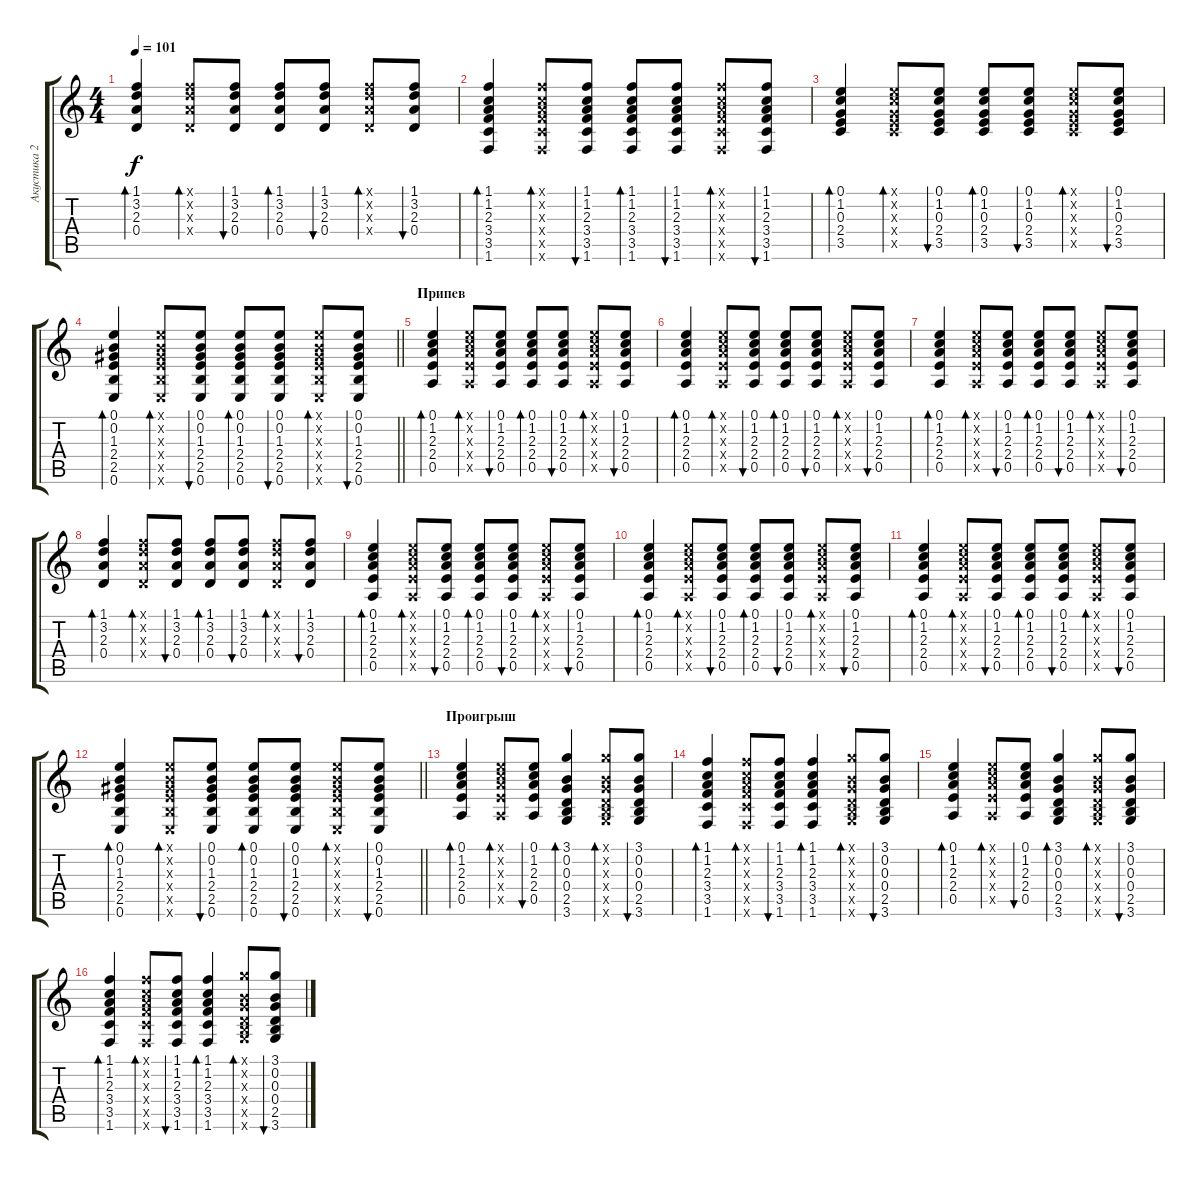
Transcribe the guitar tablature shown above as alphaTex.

\track ("Акустика 2" "Акустика 2") {instrument acousticguitarsteel}
\staff {score tabs}
\tuning (E4 B3 G3 D3 A2 E2) {hide}
\ts (4 4)
\tempo 101
\clef g2
\ks c
(1.1 3.2 2.3 0.4).4{bd 30 dy f} (1.1{x} 3.2{x} 2.3{x} 0.4{x}).8{bd 30} (1.1 3.2 2.3 0.4).8{bu 30} (1.1 3.2 2.3 0.4).8{bd 30} (1.1 3.2 2.3 0.4).8{bu 30} (1.1{x} 3.2{x} 2.3{x} 0.4{x}).8{bd 30} (1.1 3.2 2.3 0.4).8{bu 30} |
(1.1 1.2 2.3 3.4 3.5 1.6).4{bd 30} (1.1{x} 1.2{x} 2.3{x} 3.4{x} 3.5{x} 1.6{x}).8{bd 30} (1.1 1.2 2.3 3.4 3.5 1.6).8{bu 30} (1.1 1.2 2.3 3.4 3.5 1.6).8{bd 30} (1.1 1.2 2.3 3.4 3.5 1.6).8{bu 30} (1.1{x} 1.2{x} 2.3{x} 3.4{x} 3.5{x} 1.6{x}).8{bd 30} (1.1 1.2 2.3 3.4 3.5 1.6).8{bu 30} |
(0.1 1.2 0.3 2.4 3.5).4{bd 30} (0.1{x} 1.2{x} 0.3{x} 2.4{x} 3.5{x}).8{bd 30} (0.1 1.2 0.3 2.4 3.5).8{bu 30} (0.1 1.2 0.3 2.4 3.5).8{bd 30} (0.1 1.2 0.3 2.4 3.5).8{bu 30} (0.1{x} 1.2{x} 0.3{x} 2.4{x} 3.5{x}).8{bd 30} (0.1 1.2 0.3 2.4 3.5).8{bu 30} |
\barLineRight lightlight
(0.1 0.2 1.3 2.4 2.5 0.6).4{bd 30} (0.1{x} 0.2{x} 1.3{x} 2.4{x} 2.5{x} 0.6{x}).8{bd 30} (0.1 0.2 1.3 2.4 2.5 0.6).8{bu 30} (0.1 0.2 1.3 2.4 2.5 0.6).8{bd 30} (0.1 0.2 1.3 2.4 2.5 0.6).8{bu 30} (0.1{x} 0.2{x} 1.3{x} 2.4{x} 2.5{x} 0.6{x}).8{bd 30} (0.1 0.2 1.3 2.4 2.5 0.6).8{bu 30} |
\section ("" "Припев")
(0.1 1.2 2.3 2.4 0.5).4{bd 30} (0.1{x} 1.2{x} 2.3{x} 2.4{x} 0.5{x}).8{bd 30} (0.1 1.2 2.3 2.4 0.5).8{bu 30} (0.1 1.2 2.3 2.4 0.5).8{bd 30} (0.1 1.2 2.3 2.4 0.5).8{bu 30} (0.1{x} 1.2{x} 2.3{x} 2.4{x} 0.5{x}).8{bd 30} (0.1 1.2 2.3 2.4 0.5).8{bu 30} |
(0.1 1.2 2.3 2.4 0.5).4{bd 30} (0.1{x} 1.2{x} 2.3{x} 2.4{x} 0.5{x}).8{bd 30} (0.1 1.2 2.3 2.4 0.5).8{bu 30} (0.1 1.2 2.3 2.4 0.5).8{bd 30} (0.1 1.2 2.3 2.4 0.5).8{bu 30} (0.1{x} 1.2{x} 2.3{x} 2.4{x} 0.5{x}).8{bd 30} (0.1 1.2 2.3 2.4 0.5).8{bu 30} |
(0.1 1.2 2.3 2.4 0.5).4{bd 30} (0.1{x} 1.2{x} 2.3{x} 2.4{x} 0.5{x}).8{bd 30} (0.1 1.2 2.3 2.4 0.5).8{bu 30} (0.1 1.2 2.3 2.4 0.5).8{bd 30} (0.1 1.2 2.3 2.4 0.5).8{bu 30} (0.1{x} 1.2{x} 2.3{x} 2.4{x} 0.5{x}).8{bd 30} (0.1 1.2 2.3 2.4 0.5).8{bu 30} |
(1.1 3.2 2.3 0.4).4{bd 30} (1.1{x} 3.2{x} 2.3{x} 0.4{x}).8{bd 30} (1.1 3.2 2.3 0.4).8{bu 30} (1.1 3.2 2.3 0.4).8{bd 30} (1.1 3.2 2.3 0.4).8{bu 30} (1.1{x} 3.2{x} 2.3{x} 0.4{x}).8{bd 30} (1.1 3.2 2.3 0.4).8{bu 30} |
(0.1 1.2 2.3 2.4 0.5).4{bd 30} (0.1{x} 1.2{x} 2.3{x} 2.4{x} 0.5{x}).8{bd 30} (0.1 1.2 2.3 2.4 0.5).8{bu 30} (0.1 1.2 2.3 2.4 0.5).8{bd 30} (0.1 1.2 2.3 2.4 0.5).8{bu 30} (0.1{x} 1.2{x} 2.3{x} 2.4{x} 0.5{x}).8{bd 30} (0.1 1.2 2.3 2.4 0.5).8{bu 30} |
(0.1 1.2 2.3 2.4 0.5).4{bd 30} (0.1{x} 1.2{x} 2.3{x} 2.4{x} 0.5{x}).8{bd 30} (0.1 1.2 2.3 2.4 0.5).8{bu 30} (0.1 1.2 2.3 2.4 0.5).8{bd 30} (0.1 1.2 2.3 2.4 0.5).8{bu 30} (0.1{x} 1.2{x} 2.3{x} 2.4{x} 0.5{x}).8{bd 30} (0.1 1.2 2.3 2.4 0.5).8{bu 30} |
(0.1 1.2 2.3 2.4 0.5).4{bd 30} (0.1{x} 1.2{x} 2.3{x} 2.4{x} 0.5{x}).8{bd 30} (0.1 1.2 2.3 2.4 0.5).8{bu 30} (0.1 1.2 2.3 2.4 0.5).8{bd 30} (0.1 1.2 2.3 2.4 0.5).8{bu 30} (0.1{x} 1.2{x} 2.3{x} 2.4{x} 0.5{x}).8{bd 30} (0.1 1.2 2.3 2.4 0.5).8{bu 30} |
\barLineRight lightlight
(0.1 0.2 1.3 2.4 2.5 0.6).4{bd 30} (0.1{x} 0.2{x} 1.3{x} 2.4{x} 2.5{x} 0.6{x}).8{bd 30} (0.1 0.2 1.3 2.4 2.5 0.6).8{bu 30} (0.1 0.2 1.3 2.4 2.5 0.6).8{bd 30} (0.1 0.2 1.3 2.4 2.5 0.6).8{bu 30} (0.1{x} 0.2{x} 1.3{x} 2.4{x} 2.5{x} 0.6{x}).8{bd 30} (0.1 0.2 1.3 2.4 2.5 0.6).8{bu 30} |
\section ("" "Проигрыш")
(0.1 1.2 2.3 2.4 0.5).4{bd 30} (0.1{x} 1.2{x} 2.3{x} 2.4{x} 0.5{x}).8{bd 30} (0.1 1.2 2.3 2.4 0.5).8{bu 30} (3.1 0.2 0.3 0.4 2.5 3.6).4{bd 30} (3.1{x} 0.2{x} 0.3{x} 0.4{x} 2.5{x} 3.6{x}).8{bd 30} (3.1 0.2 0.3 0.4 2.5 3.6).8{bu 30} |
(1.1 1.2 2.3 3.4 3.5 1.6).4{bd 30} (1.1{x} 1.2{x} 2.3{x} 3.4{x} 3.5{x} 1.6{x}).8{bd 30} (1.1 1.2 2.3 3.4 3.5 1.6).8{bu 30} (1.1 1.2 2.3 3.4 3.5 1.6).4{bd 30} (3.1{x} 0.2{x} 0.3{x} 0.4{x} 2.5{x} 3.6{x}).8{bd 30} (3.1 0.2 0.3 0.4 2.5 3.6).8{bu 30} |
(0.1 1.2 2.3 2.4 0.5).4{bd 30} (0.1{x} 1.2{x} 2.3{x} 2.4{x} 0.5{x}).8{bd 30} (0.1 1.2 2.3 2.4 0.5).8{bu 30} (3.1 0.2 0.3 0.4 2.5 3.6).4{bd 30} (3.1{x} 0.2{x} 0.3{x} 0.4{x} 2.5{x} 3.6{x}).8{bd 30} (3.1 0.2 0.3 0.4 2.5 3.6).8{bu 30} |
(1.1 1.2 2.3 3.4 3.5 1.6).4{bd 30} (1.1{x} 1.2{x} 2.3{x} 3.4{x} 3.5{x} 1.6{x}).8{bd 30} (1.1 1.2 2.3 3.4 3.5 1.6).8{bu 30} (1.1 1.2 2.3 3.4 3.5 1.6).4{bd 30} (3.1{x} 0.2{x} 0.3{x} 0.4{x} 2.5{x} 3.6{x}).8{bd 30} (3.1 0.2 0.3 0.4 2.5 3.6).8{bu 30}
